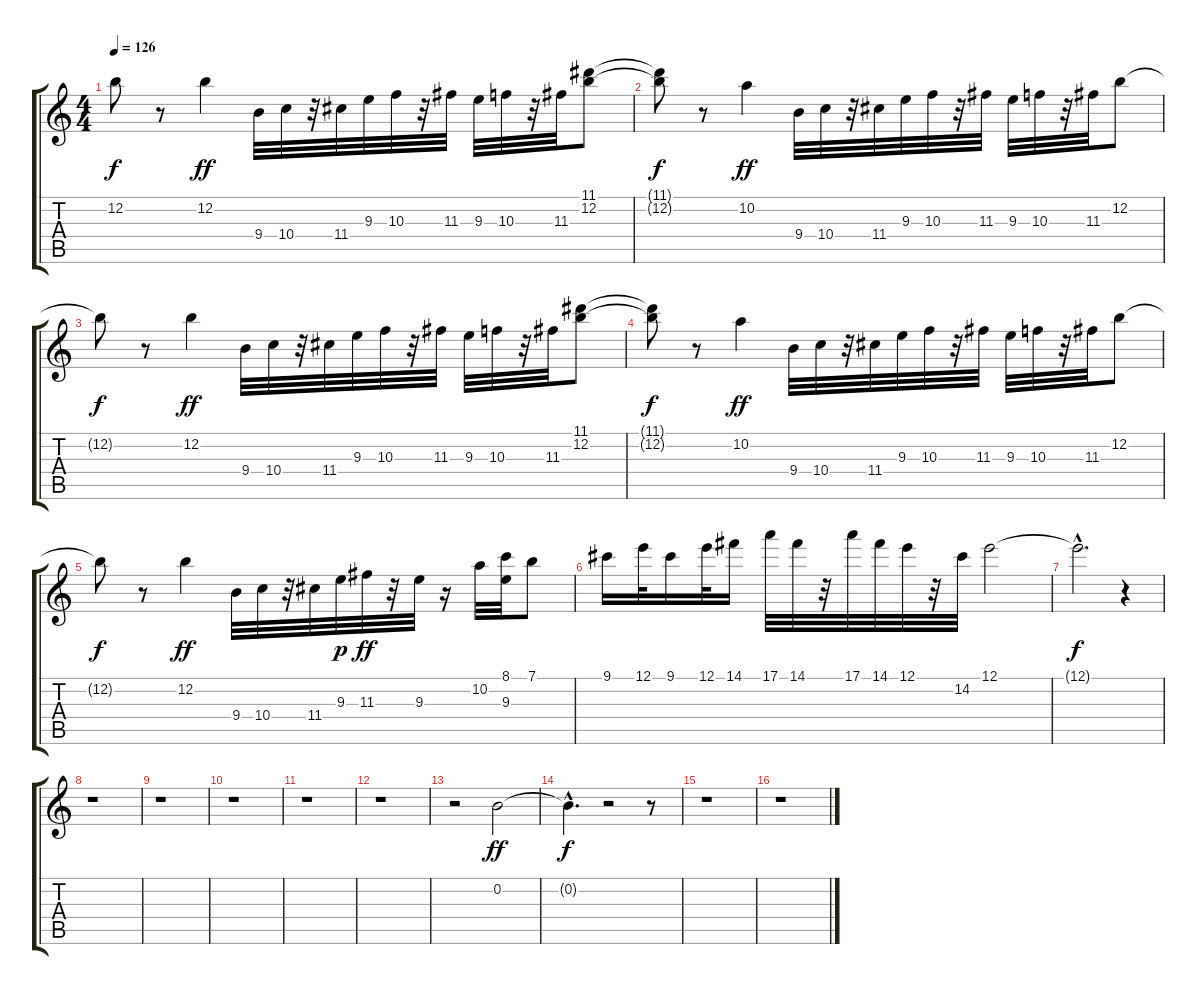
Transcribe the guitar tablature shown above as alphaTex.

\track "" {instrument distortionguitar}
\staff {score tabs}
\tuning (E4 B3 G3 D3 A2 E2) {hide}
\ts (4 4)
\tempo 126
\clef g2
\ks c
12.2{t}.8{dy f} r.8 12.2.4{dy ff} 9.4.32 10.4.32 r.32 11.4.32 9.3.32 10.3.32 r.32 11.3.32 9.3.32 10.3.32 r.32 11.3.32 (11.1 12.2).8 |
(11.1{t} 12.2{t}).8{dy f} r.8 10.2.4{dy ff} 9.4.32 10.4.32 r.32 11.4.32 9.3.32 10.3.32 r.32 11.3.32 9.3.32 10.3.32 r.32 11.3.32 12.2.8 |
12.2{t}.8{dy f} r.8 12.2.4{dy ff} 9.4.32 10.4.32 r.32 11.4.32 9.3.32 10.3.32 r.32 11.3.32 9.3.32 10.3.32 r.32 11.3.32 (11.1 12.2).8 |
(11.1{t} 12.2{t}).8{dy f} r.8 10.2.4{dy ff} 9.4.32 10.4.32 r.32 11.4.32 9.3.32 10.3.32 r.32 11.3.32 9.3.32 10.3.32 r.32 11.3.32 12.2.8 |
12.2{t}.8{dy f} r.8 12.2.4{dy ff} 9.4.32 10.4.32 r.32 11.4.32 9.3.32{dy p} 11.3.32{dy ff} r.32 9.3.32 r.16 10.2.32 (8.1 9.3).32 7.1.8 |
9.1.16 12.1.32 9.1.16 12.1.32 14.1.16 17.1.32 14.1.32 r.32 17.1.32 14.1.32 12.1.32 r.32 14.2.32 12.1.2 |
12.1{hac t}.2{d dy f} r.4 |
r.1 |
r.1 |
r.1 |
r.1 |
r.1 |
r.2 0.2.2{dy ff} |
0.2{hac t}.4{d dy f} r.2 r.8 |
r.1 |
r.1
